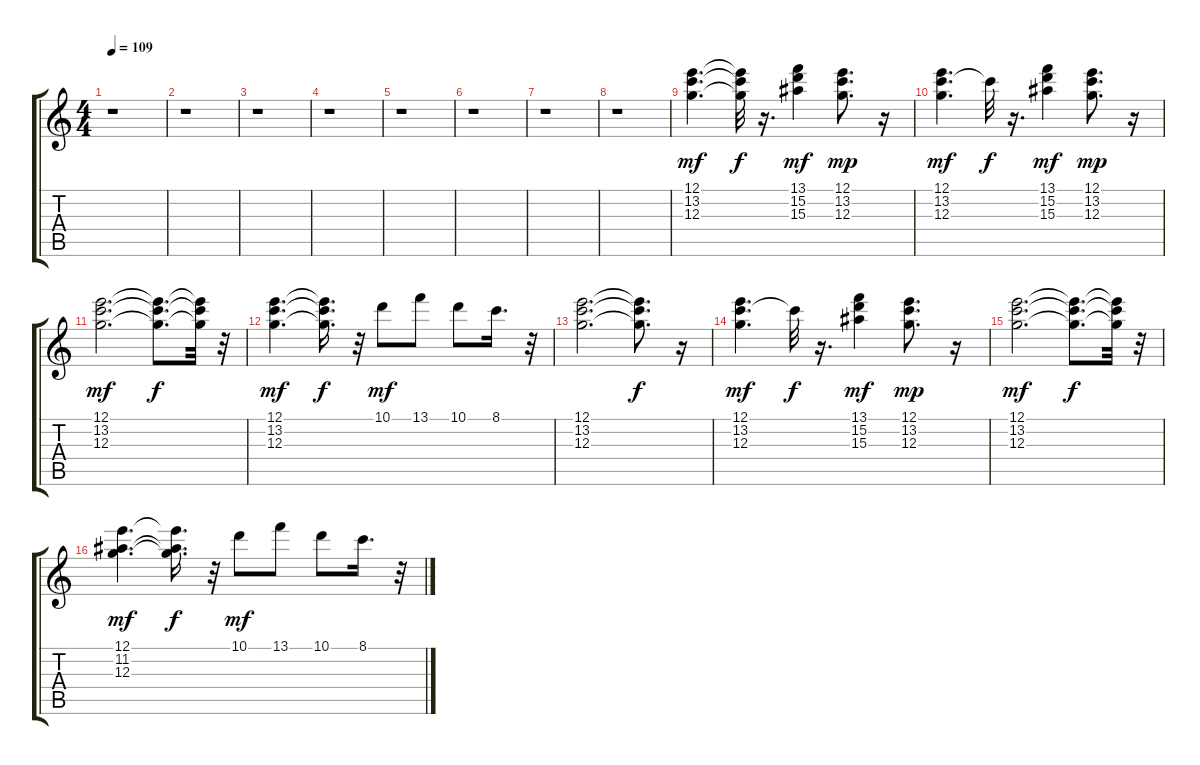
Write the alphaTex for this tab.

\track "" {instrument acousticguitarsteel}
\staff {score tabs}
\tuning (E4 B3 G3 D3 A2 E2) {hide}
\ts (4 4)
\tempo 109
\clef g2
\ks c
r.1{dy f} |
r.1 |
r.1 |
r.1 |
r.1 |
r.1 |
r.1 |
r.1 |
(12.1 13.2 12.3).4{d dy mf} (12.1{t} 13.2{t} 12.3{t}).32{dy f} r.16{d} (13.1 15.2 15.3).4{dy mf} (12.1 13.2 12.3).8{d dy mp} r.16 |
(12.1 13.2 12.3).4{d dy mf} 13.2{t}.32{dy f} r.16{d} (13.1 15.2 15.3).4{dy mf} (12.1 13.2 12.3).8{d dy mp} r.16 |
(12.1 13.2 12.3).2{d dy mf} (12.1{t} 13.2{t} 12.3{t}).8{d dy f} (12.1{t} 13.2{t} 12.3{t}).32 r.32 |
(12.1 13.2 12.3).4{d dy mf} (12.1{t} 13.2{t} 12.3{t}).16{d dy f} r.32 10.1.8{dy mf} 13.1.8 10.1.8 8.1.16{d} r.32 |
(12.1 13.2 12.3).2{d} (12.1{t} 13.2{t} 12.3{t}).8{d dy f} r.16 |
(12.1 13.2 12.3).4{d dy mf} 13.2{t}.32{dy f} r.16{d} (13.1 15.2 15.3).4{dy mf} (12.1 13.2 12.3).8{d dy mp} r.16 |
(12.1 13.2 12.3).2{d dy mf} (12.1{t} 13.2{t} 12.3{t}).8{d dy f} (12.1{t} 13.2{t} 12.3{t}).32 r.32 |
(12.1 11.2 12.3).4{d dy mf} (12.1{t} 11.2{t} 12.3{t}).16{d dy f} r.32 10.1.8{dy mf} 13.1.8 10.1.8 8.1.16{d} r.32
